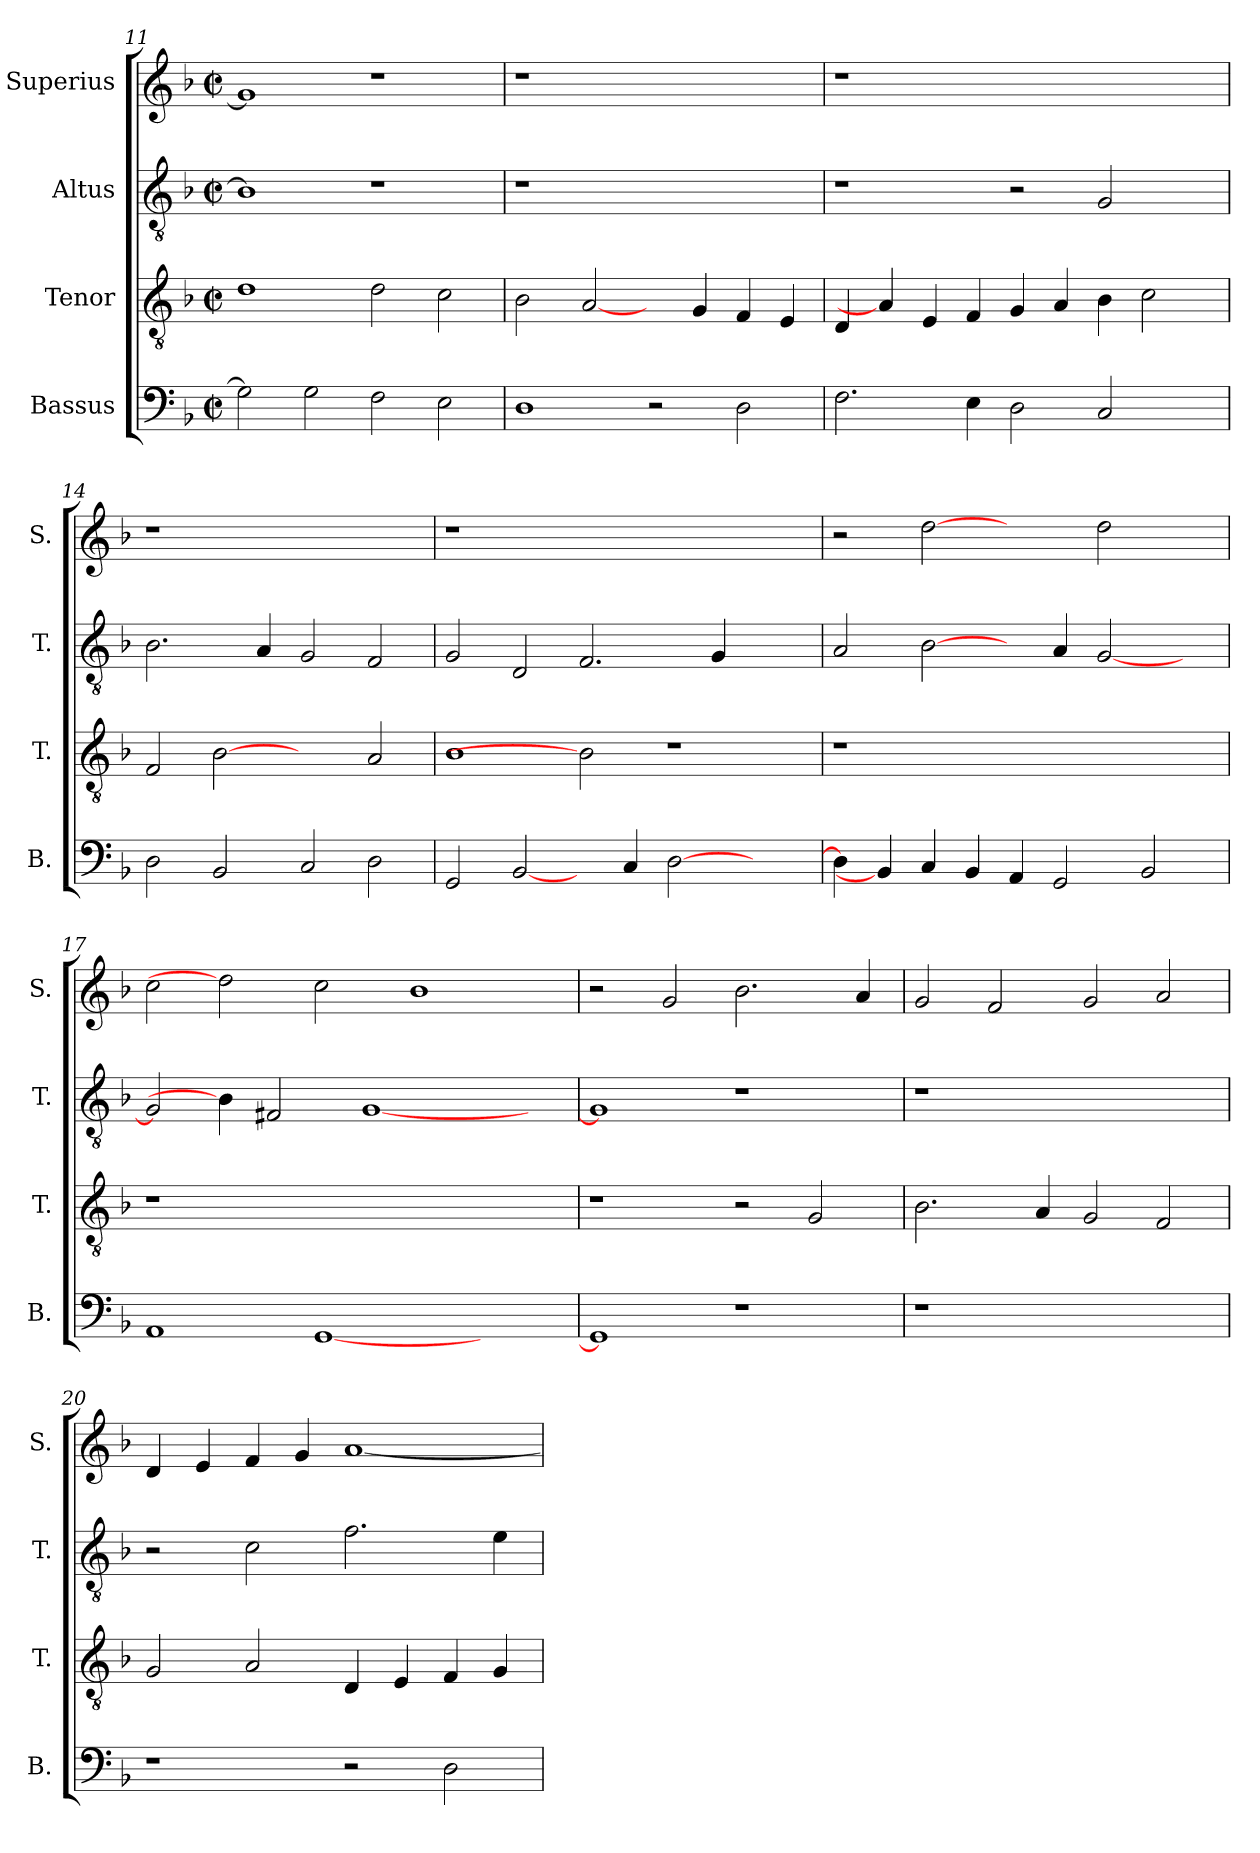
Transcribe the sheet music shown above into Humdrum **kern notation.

**kern	**kern	**kern	**kern
*part4	*part3	*part2	*part1
*staff4	*staff3	*staff2	*staff1
*I"Bassus	*I"Tenor	*I"Altus	*I"Superius
*I'B.	*I'T.	*I'T.	*I'S.
!!LO:PB:g=z
*clefF4	*clefGv2	*clefGv2	*clefG2
*	*ITrd7c12	*ITrd7c12	*
*k[b-]	*k[b-]	*k[b-]	*k[b-]
*F:	*F:	*F:	*F:
*M2/2	*M2/2	*M2/2	*M2/2
*met(c|)	*met(c|)	*met(c|)	*met(c|)
=11	=11	=11	=11
2Gi\]	1Di	1BB-i]	1gi]
2Gi\	.	.	.
2Fi\	2Di\	1r	1r
2Ei\	2Ci\	.	.
=12	=12	=12	=12
!	!	!LO:N:vis=1	!LO:N:vis=1
1Di	2BB-i\	1r	1r
.	[2AAi/	.	.
2r	4ryy	1ryy	1ryy
.	4GGi/	.	.
2Di\	4FFi/	.	.
.	4EEi/	.	.
=13	=13	=13	=13
!	!	!	!LO:N:vis=1
2.Fi\	4DDi/	1r	1r
.	4AAi/]	.	.
.	4EEi/	.	.
4Ei\	4FFi/	.	.
2Di\	4GGi/	2r	1ryy
.	4AAi/	.	.
2Ci/	4BB-i\	2GGi/	.
.	2Ci\	.	.
4ryy	.	4ryy	4ryy
=14	=14	=14	=14
!	!	!	!LO:N:vis=1
2Di\	2FFi/	2.BB-i\	1r
2BB-i/	[2BB-i	.	.
.	.	4AAi/	.
2Ci/	2ryy	2GGi/	1ryy
2Di\	2AAi/	2FFi/	.
=15	=15	=15	=15
!	!	!	!LO:N:vis=1
2GGi/	1BB-i	2GGi/	1r
[2BB-i/	.	2DDi/	.
4ryy	2BB-i]	2.FFi/	1.ryy
4Ci/	.	.	.
[>2Di\	1r	.	.
.	.	4GGi/	.
2ryy	.	2ryy	.
!!LO:LB:g=z
=16	=16	=16	=16
!	!LO:N:vis=1	!	!
4Di\]	1r	2AAi/	2r
4BB-i/]	.	.	.
4Ci/	.	[2BB-i\	[2ddi
4BB-i/	.	.	.
4AAi/	1ryy	4ryy	2ryy
2GGi/	.	4AAi/	.
.	.	[<2GGi/	2ddi\
2BB-i/	.	.	.
.	4ryy	4ryy	4ryy
=17	=17	=17	=17
!	!LO:N:vis=1	!	!
1AAi	1r	2GGi/]	2cci\
.	.	4BB-i\]	2ddi]
.	.	2FF#Xi/	.
[<1GGi	1.ryy	.	2cci\
.	.	[<1GGi	.
.	.	.	1b-i
2ryy	.	.	.
.	.	4ryy	.
=18	=18	=18	=18
1GGi]	1r	1GGi]	2r
.	.	.	2gi/
1r	2r	1r	2.b-i\
.	2GGi/	.	.
.	.	.	4ai/
=19	=19	=19	=19
!LO:N:vis=1	!	!LO:N:vis=1	!
1r	2.BB-i\	1r	2gi/
.	.	.	2fi/
.	4AAi/	.	.
1ryy	2GGi/	1ryy	2gi/
.	2FFi/	.	2ai/
=20	=20	=20	=20
1r	2GGi/	2r	4di/
.	.	.	4ei/
.	2AAi/	2Ci\	4fi/
.	.	.	4gi/
2r	4DDi/	2.Fi\	[<1ai
.	4EEi/	.	.
2Di\	4FFi/	.	.
.	4GGi/	4Ei\	.
=	=	=	=
*-	*-	*-	*-
